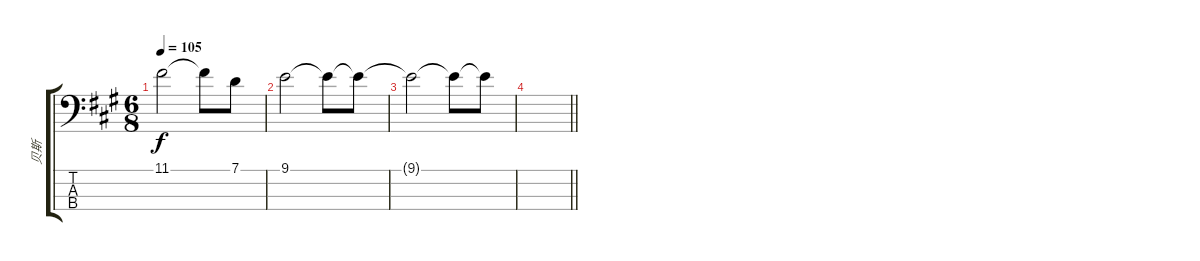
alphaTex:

\track ("贝斯" "贝斯") {instrument electricbassfinger}
\staff {score tabs}
\tuning (G2 D2 A1 E1) {hide}
\ts (6 8)
\tempo 105
\clef f4
\ks a
11.1.2{dy f} 11.1{t}.8 7.1.8 |
9.1.2 9.1{t}.8 9.1{t}.8 |
9.1{t}.2 9.1{t}.8 9.1{t}.8 |
\barLineRight lightlight
